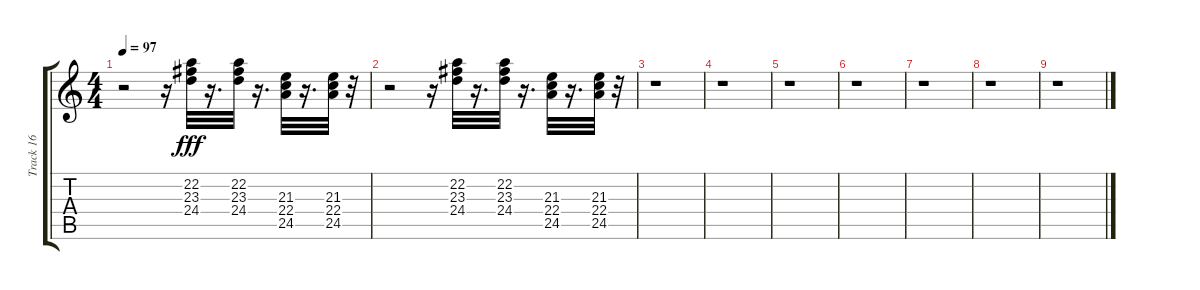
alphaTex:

\track ("Track 16" "Track 16") {instrument lead8bassandlead}
\staff {score tabs}
\tuning (E4 B3 G3 D3 A2 E2) {hide}
\ts (4 4)
\tempo 97
\clef g2
\ks c
r.2{dy f} r.16 (22.2 23.3 24.4).32{dy fff volume 11} r.16{d} (22.2 23.3 24.4).32 r.16{d} (21.3 22.4 24.5).32 r.16{d} (21.3 22.4 24.5).32 r.32 |
r.2 r.16 (22.2 23.3 24.4).32 r.16{d} (22.2 23.3 24.4).32 r.16{d} (21.3 22.4 24.5).32 r.16{d} (21.3 22.4 24.5).32 r.32 |
r.1 |
r.1 |
r.1 |
r.1 |
r.1 |
r.1 |
r.1
